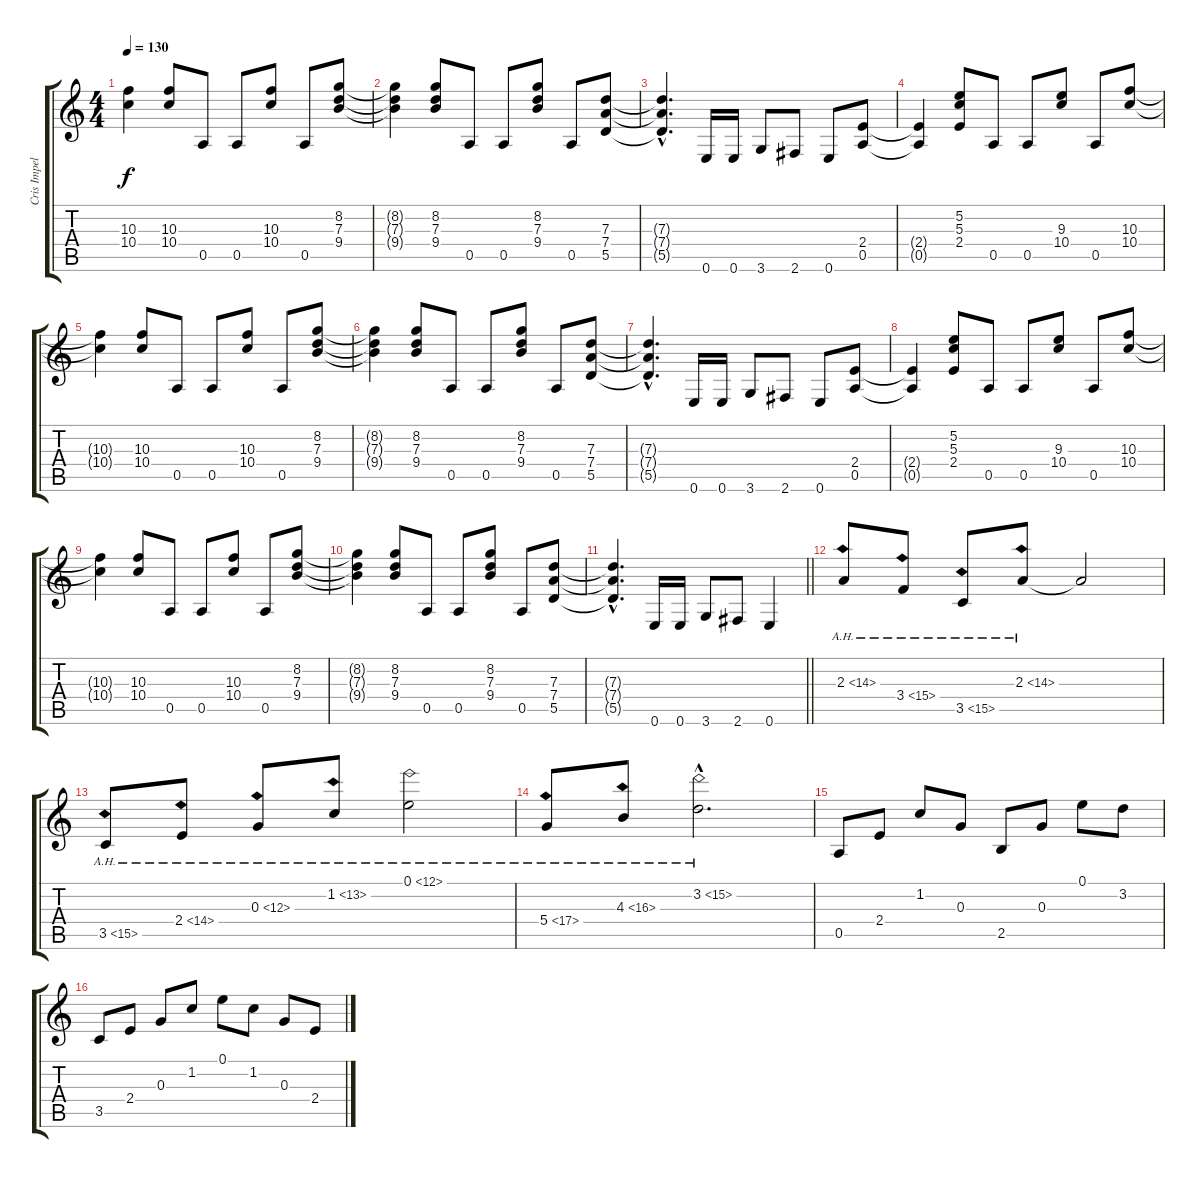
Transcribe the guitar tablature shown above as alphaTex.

\track ("Cris Impelliteri" "Cris Impel") {instrument distortionguitar}
\staff {score tabs}
\tuning (E4 B3 G3 D3 A2 E2) {hide}
\ts (4 4)
\tempo 130
\clef g2
\ks c
(10.3{t} 10.4{t}).4{dy f} (10.3 10.4).8 0.5.8 0.5.8 (10.3 10.4).8 0.5.8 (8.2 7.3 9.4).8 |
(8.2{t} 7.3{t} 9.4{t}).4 (8.2 7.3 9.4).8 0.5.8 0.5.8 (8.2 7.3 9.4).8 0.5.8 (7.3 7.4 5.5).8 |
(7.3{hac t} 7.4{hac t} 5.5{hac t}).4{d} 0.6.16 0.6.16 3.6.8 2.6.8 0.6.8 (2.4 0.5).8 |
(2.4{t} 0.5{t}).4 (5.2 5.3 2.4).8 0.5.8 0.5.8 (9.3 10.4).8 0.5.8 (10.3 10.4).8 |
(10.3{t} 10.4{t}).4 (10.3 10.4).8 0.5.8 0.5.8 (10.3 10.4).8 0.5.8 (8.2 7.3 9.4).8 |
(8.2{t} 7.3{t} 9.4{t}).4 (8.2 7.3 9.4).8 0.5.8 0.5.8 (8.2 7.3 9.4).8 0.5.8 (7.3 7.4 5.5).8 |
(7.3{hac t} 7.4{hac t} 5.5{hac t}).4{d} 0.6.16 0.6.16 3.6.8 2.6.8 0.6.8 (2.4 0.5).8 |
(2.4{t} 0.5{t}).4 (5.2 5.3 2.4).8 0.5.8 0.5.8 (9.3 10.4).8 0.5.8 (10.3 10.4).8 |
(10.3{t} 10.4{t}).4 (10.3 10.4).8 0.5.8 0.5.8 (10.3 10.4).8 0.5.8 (8.2 7.3 9.4).8 |
(8.2{t} 7.3{t} 9.4{t}).4 (8.2 7.3 9.4).8 0.5.8 0.5.8 (8.2 7.3 9.4).8 0.5.8 (7.3 7.4 5.5).8 |
\barLineRight lightlight
(7.3{hac t} 7.4{hac t} 5.5{hac t}).4{d} 0.6.16 0.6.16 3.6.8 2.6.8 0.6.4 |
2.3{ah 12}.8 3.4{ah 12}.8 3.5{ah 12}.8 2.3{ah 12}.8 2.3{t}.2 |
3.5{ah 12}.8 2.4{ah 12}.8 0.3{ah 12}.8 1.2{ah 12}.8 0.1{ah 12}.2 |
5.4{ah 12}.8 4.3{ah 12}.8 3.2{ah 12 hac}.2{d} |
0.5.8 2.4.8 1.2.8 0.3.8 2.5.8 0.3.8 0.1.8 3.2.8 |
3.5.8 2.4.8 0.3.8 1.2.8 0.1.8 1.2.8 0.3.8 2.4.8
